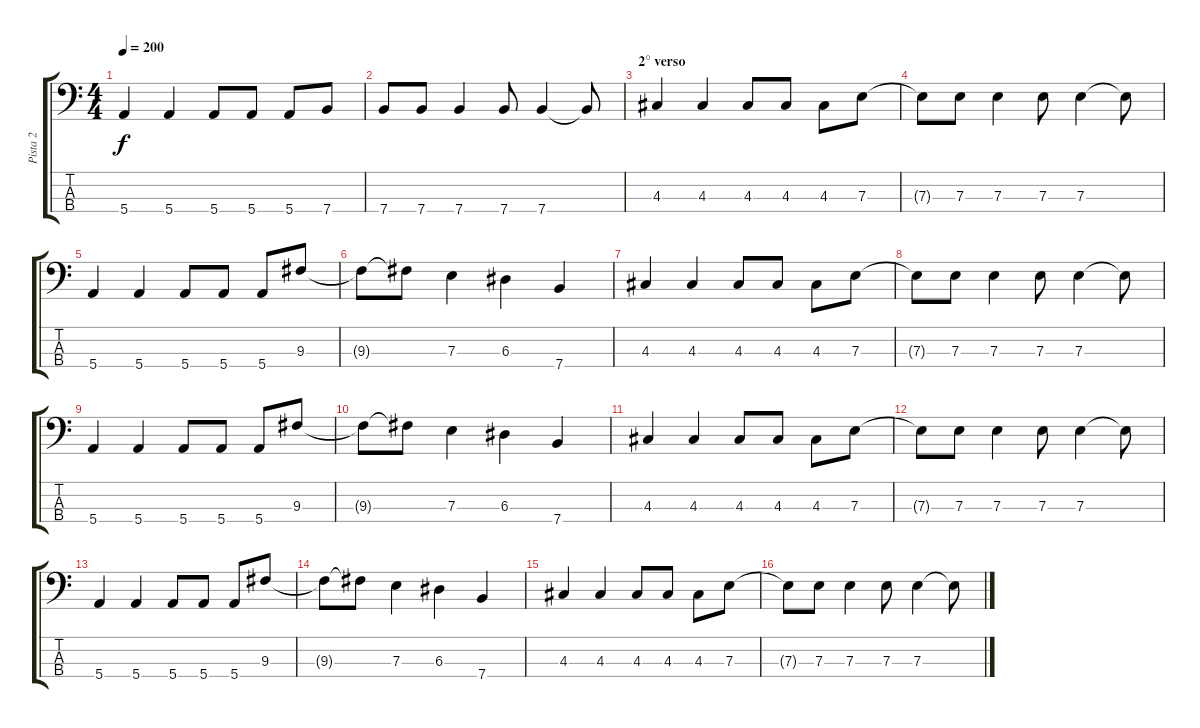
\track ("Pista 2" "Pista 2") {instrument electricbassfinger}
\staff {score tabs}
\tuning (G2 D2 A1 E1) {hide}
\ts (4 4)
\tempo 200
\clef f4
\ks c
5.4.4{dy f} 5.4.4 5.4.8 5.4.8 5.4.8 7.4.8 |
7.4.8 7.4.8 7.4.4 7.4.8 7.4.4 7.4{t}.8 |
\section ("" "2° verso")
4.3.4 4.3.4 4.3.8 4.3.8 4.3.8 7.3.8 |
7.3{t}.8 7.3.8 7.3.4 7.3.8 7.3.4 7.3{t}.8 |
5.4.4 5.4.4 5.4.8 5.4.8 5.4.8 9.3.8 |
9.3{t}.8 9.3{t}.8 7.3.4 6.3.4 7.4.4 |
4.3.4 4.3.4 4.3.8 4.3.8 4.3.8 7.3.8 |
7.3{t}.8 7.3.8 7.3.4 7.3.8 7.3.4 7.3{t}.8 |
5.4.4 5.4.4 5.4.8 5.4.8 5.4.8 9.3.8 |
9.3{t}.8 9.3{t}.8 7.3.4 6.3.4 7.4.4 |
4.3.4 4.3.4 4.3.8 4.3.8 4.3.8 7.3.8 |
7.3{t}.8 7.3.8 7.3.4 7.3.8 7.3.4 7.3{t}.8 |
5.4.4 5.4.4 5.4.8 5.4.8 5.4.8 9.3.8 |
9.3{t}.8 9.3{t}.8 7.3.4 6.3.4 7.4.4 |
4.3.4 4.3.4 4.3.8 4.3.8 4.3.8 7.3.8 |
7.3{t}.8 7.3.8 7.3.4 7.3.8 7.3.4 7.3{t}.8
